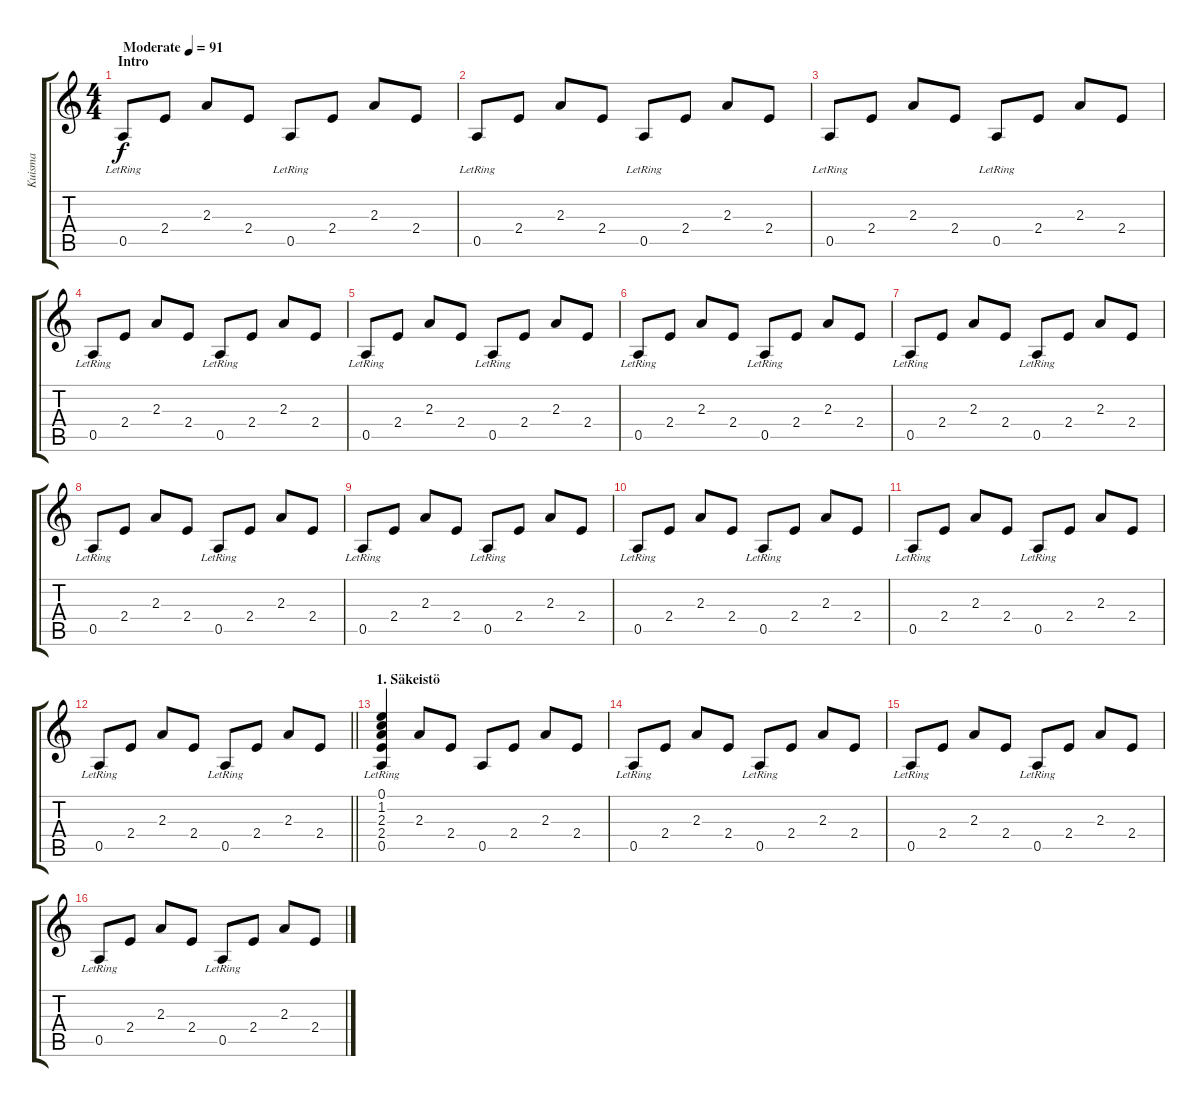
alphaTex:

\track ("Kuisma" "Kuisma") {instrument acousticguitarsteel}
\staff {score tabs}
\tuning (E4 B3 G3 D3 A2 E2) {hide}
\ts (4 4)
\section ("" "Intro")
\tempo (91 "Moderate")
\clef g2
\ks c
0.5{lr}.8{dy f instrument acousticguitarsteel} 2.4.8 2.3.8 2.4.8 0.5{lr}.8 2.4.8 2.3.8 2.4.8 |
0.5{lr}.8 2.4.8 2.3.8 2.4.8 0.5{lr}.8 2.4.8 2.3.8 2.4.8 |
0.5{lr}.8 2.4.8 2.3.8 2.4.8 0.5{lr}.8 2.4.8 2.3.8 2.4.8 |
0.5{lr}.8 2.4.8 2.3.8 2.4.8 0.5{lr}.8 2.4.8 2.3.8 2.4.8 |
0.5{lr}.8 2.4.8 2.3.8 2.4.8 0.5{lr}.8 2.4.8 2.3.8 2.4.8 |
0.5{lr}.8 2.4.8 2.3.8 2.4.8 0.5{lr}.8 2.4.8 2.3.8 2.4.8 |
0.5{lr}.8 2.4.8 2.3.8 2.4.8 0.5{lr}.8 2.4.8 2.3.8 2.4.8 |
0.5{lr}.8 2.4.8 2.3.8 2.4.8 0.5{lr}.8 2.4.8 2.3.8 2.4.8 |
0.5{lr}.8 2.4.8 2.3.8 2.4.8 0.5{lr}.8 2.4.8 2.3.8 2.4.8 |
0.5{lr}.8 2.4.8 2.3.8 2.4.8 0.5{lr}.8 2.4.8 2.3.8 2.4.8 |
0.5{lr}.8 2.4.8 2.3.8 2.4.8 0.5{lr}.8 2.4.8 2.3.8 2.4.8 |
\barLineRight lightlight
0.5{lr}.8 2.4.8 2.3.8 2.4.8 0.5{lr}.8 2.4.8 2.3.8 2.4.8 |
\section ("" "1. Säkeistö")
(0.1 1.2 2.3 2.4 0.5{lr}).4 2.3.8 2.4.8 0.5.8 2.4.8 2.3.8 2.4.8 |
0.5{lr}.8 2.4.8 2.3.8 2.4.8 0.5{lr}.8 2.4.8 2.3.8 2.4.8 |
0.5{lr}.8 2.4.8 2.3.8 2.4.8 0.5{lr}.8 2.4.8 2.3.8 2.4.8 |
0.5{lr}.8 2.4.8 2.3.8 2.4.8 0.5{lr}.8 2.4.8 2.3.8 2.4.8
